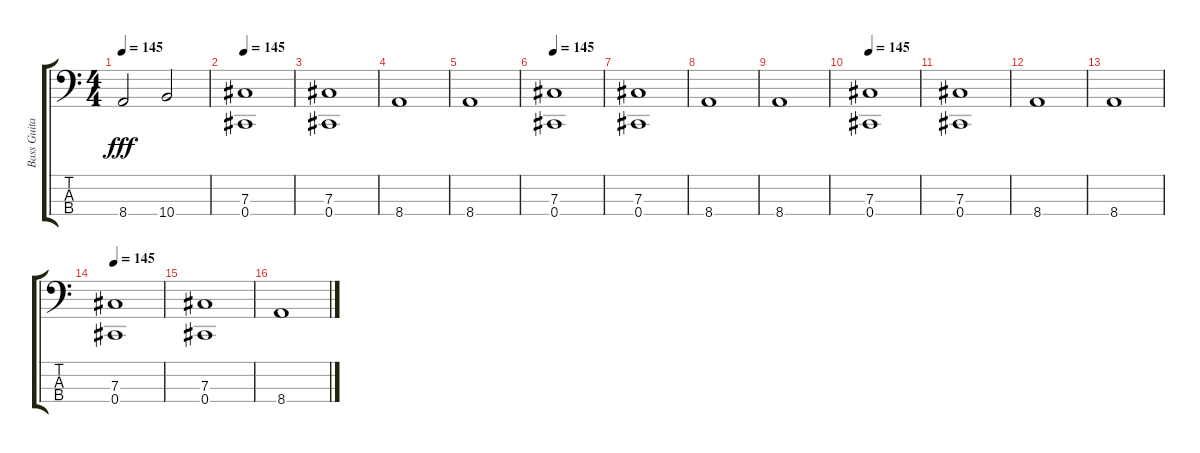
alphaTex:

\track ("Bass Guitar" "Bass Guita") {instrument electricbassfinger}
\staff {score tabs}
\tuning (E2 B1 Gb1 Db1) {hide}
\ts (4 4)
\tempo 145
\clef f4
\ks c
8.4.2{dy fff} 10.4.2 |
\tempo 145
(7.3 0.4).1 |
(7.3 0.4).1 |
8.4.1 |
8.4.1 |
\tempo 145
(7.3 0.4).1 |
(7.3 0.4).1 |
8.4.1 |
8.4.1 |
\tempo 145
(7.3 0.4).1 |
(7.3 0.4).1 |
8.4.1 |
8.4.1 |
\tempo 145
(7.3 0.4).1 |
(7.3 0.4).1 |
8.4.1
